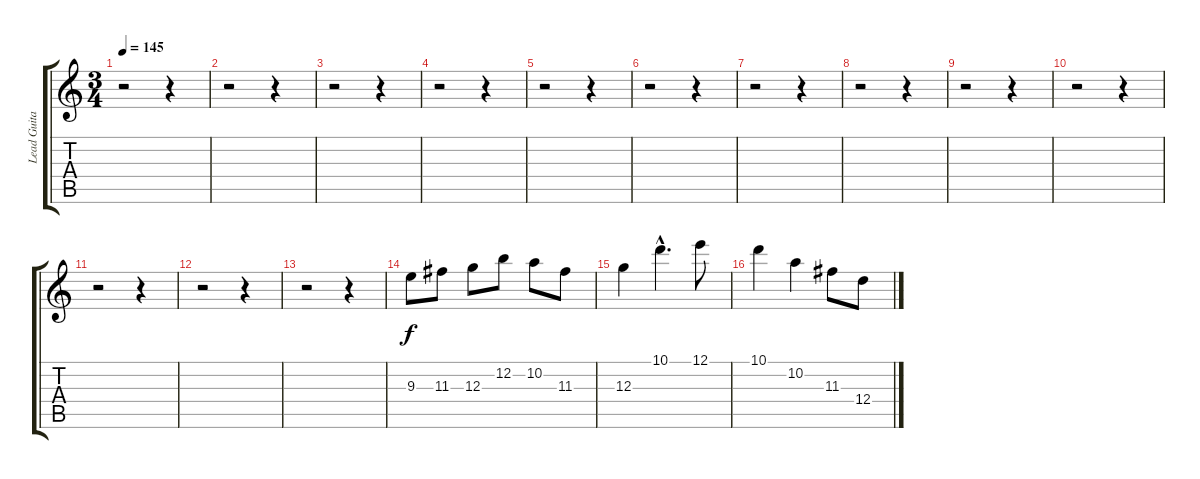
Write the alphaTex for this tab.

\track ("Lead Guitar" "Lead Guita") {instrument distortionguitar}
\staff {score tabs}
\tuning (E4 B3 G3 D3 A2 E2) {hide}
\ts (3 4)
\tempo 145
\clef g2
\ks c
r.2{dy f} r.4 |
r.2 r.4 |
r.2 r.4 |
r.2 r.4 |
r.2 r.4 |
r.2 r.4 |
r.2 r.4 |
r.2 r.4 |
r.2 r.4 |
r.2 r.4 |
r.2 r.4 |
r.2 r.4 |
r.2 r.4 |
9.3.8 11.3.8 12.3.8 12.2.8 10.2.8 11.3.8 |
12.3.4 10.1{hac}.4{d} 12.1.8 |
10.1.4 10.2.4 11.3.8 12.4.8
